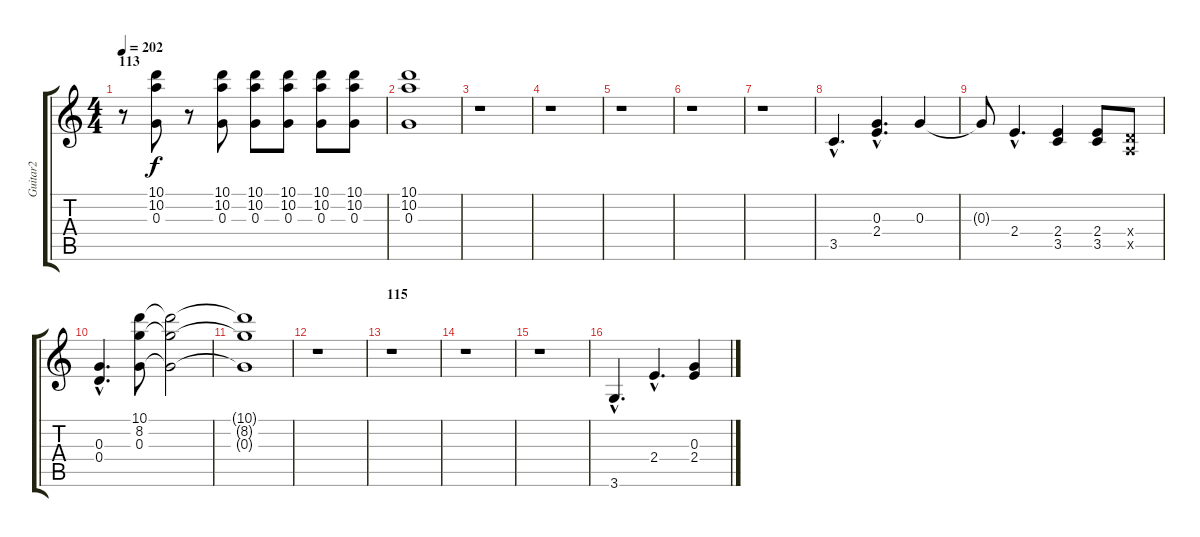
\track ("Guitar2" "Guitar2") {instrument distortionguitar}
\staff {score tabs}
\tuning (E4 B3 G3 D3 A2 E2) {hide}
\ts (4 4)
\section ("" "113")
\tempo 202
\clef g2
\ks c
r.8{dy f} (10.1 10.2 0.3).8 r.8 (10.1 10.2 0.3).8 (10.1 10.2 0.3).8 (10.1 10.2 0.3).8 (10.1 10.2 0.3).8 (10.1 10.2 0.3).8 |
(10.1 10.2 0.3).1 |
r.1 |
r.1 |
r.1 |
r.1 |
r.1 |
3.5{hac}.4{d} (0.3{hac} 2.4{hac}).4{d} 0.3.4 |
0.3{t}.8 2.4{hac}.4{d} (2.4 3.5).4 (2.4 3.5).8 (0.4{x} 0.5{x}).8 |
(0.3{hac} 0.4{hac}).4{d} (10.1 8.2 0.3).8 (10.1{t} 8.2{t} 0.3{t}).2 |
(10.1{t} 8.2{t} 0.3{t}).1 |
r.1 |
\section ("" "115")
r.1 |
r.1 |
r.1 |
3.6{hac}.4{d} 2.4{hac}.4{d} (0.3 2.4).4
